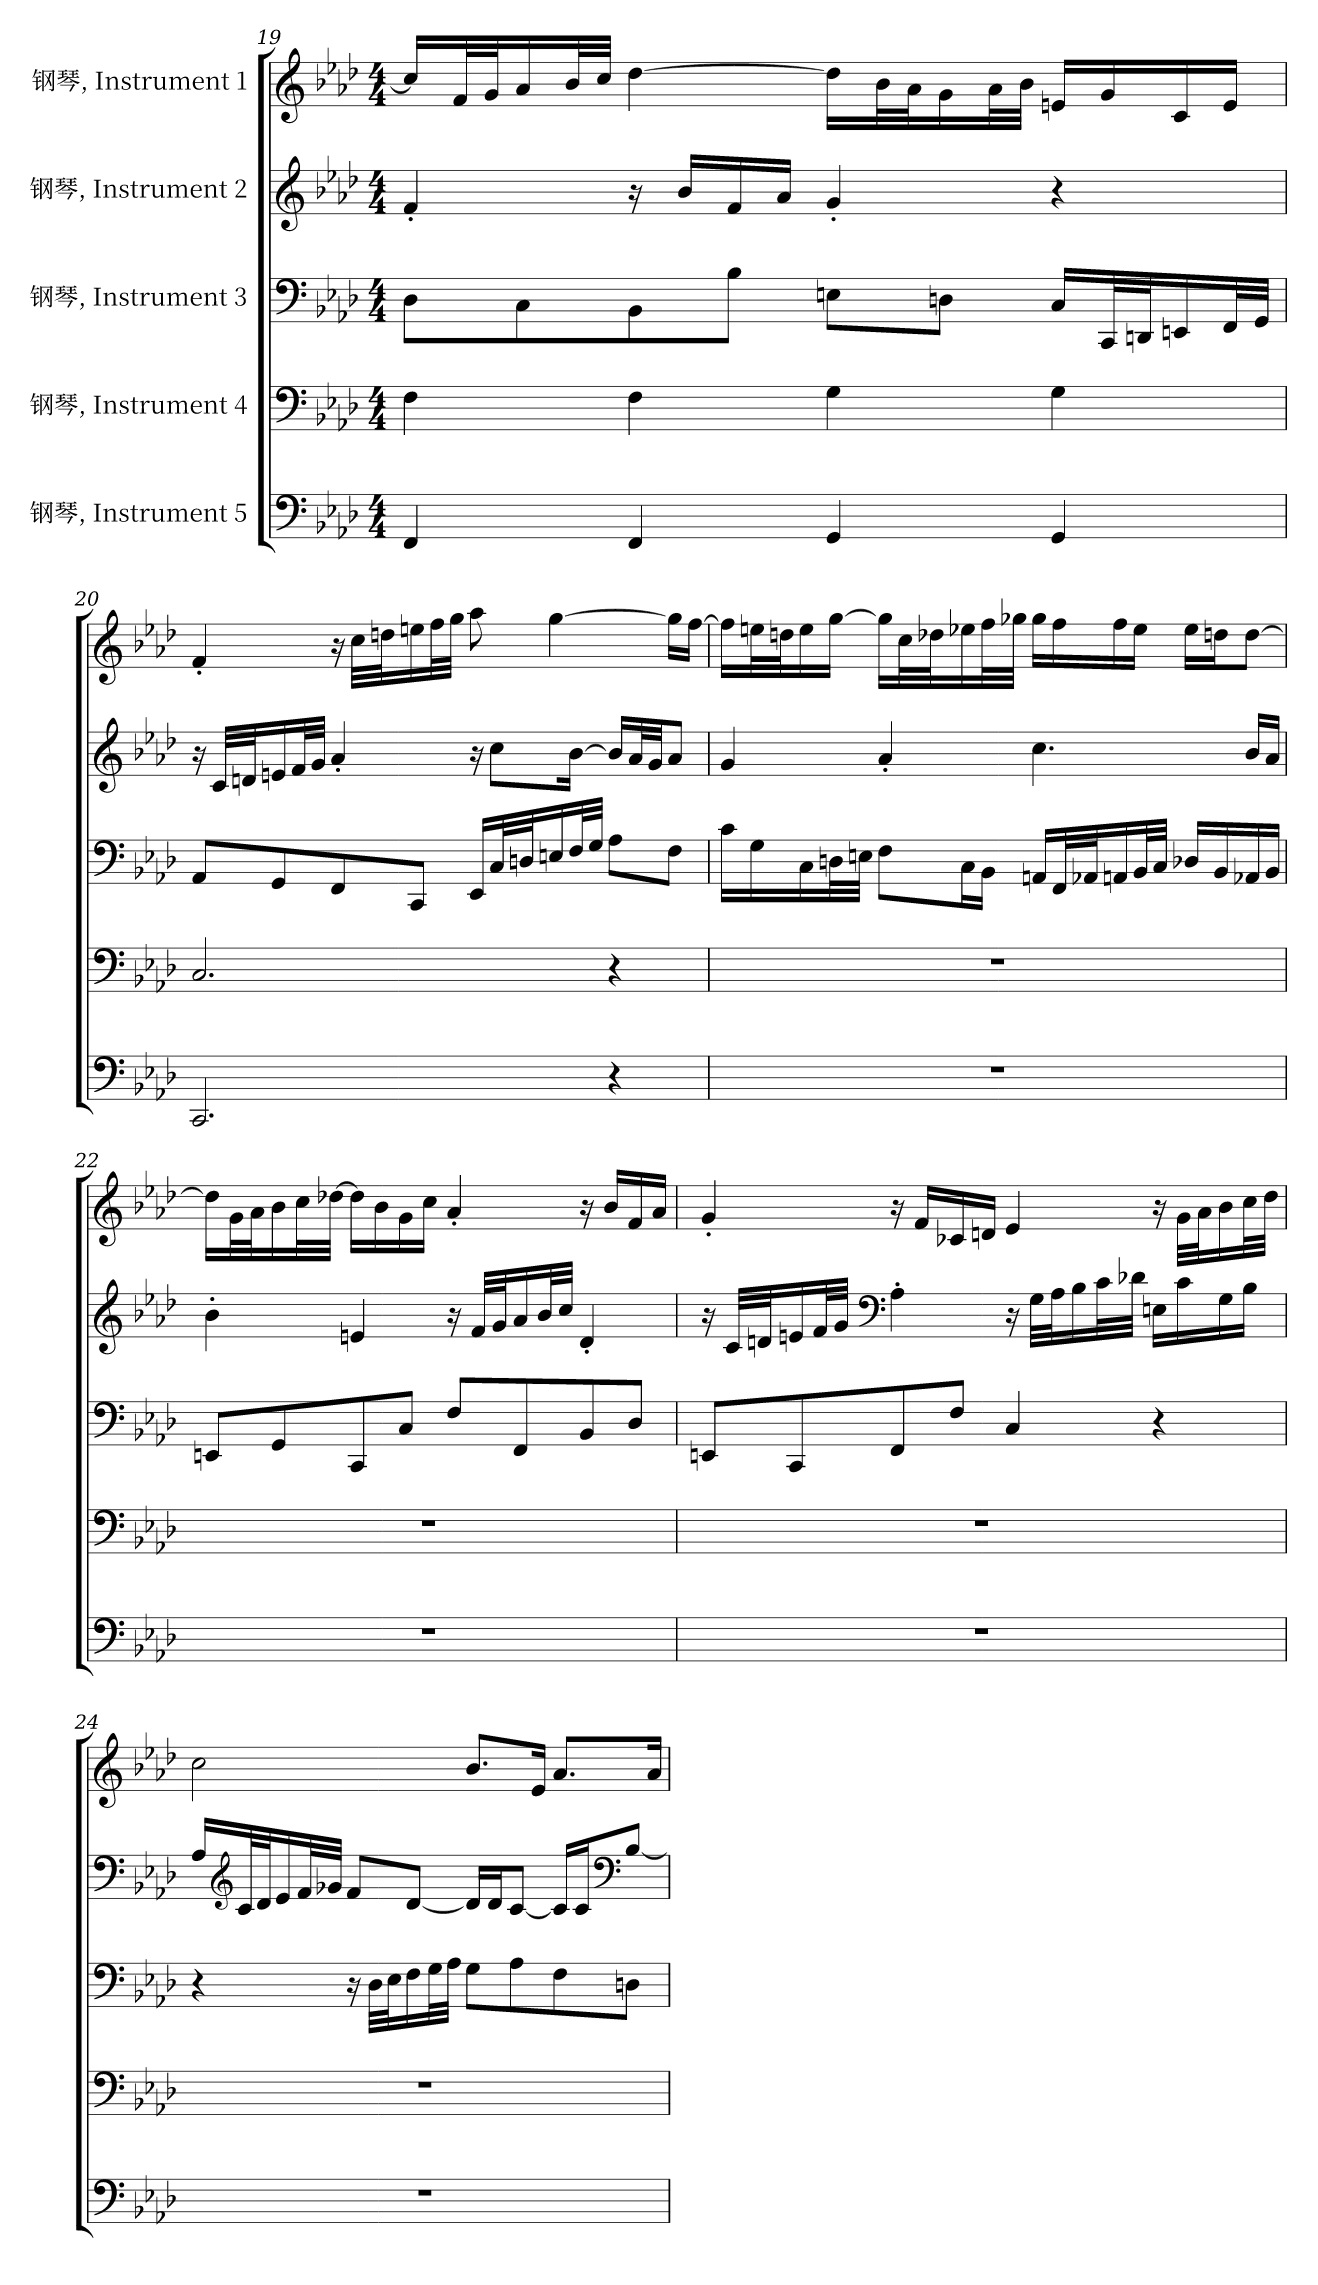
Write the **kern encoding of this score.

**kern	**kern	**kern	**kern	**kern
*part5	*part4	*part3	*part2	*part1
*staff5	*staff4	*staff3	*staff2	*staff1
*I"钢琴, Instrument 5	*I"钢琴, Instrument 4	*I"钢琴, Instrument 3	*I"钢琴, Instrument 2	*I"钢琴, Instrument 1
!!LO:LB:g=z
*clefF4	*clefF4	*clefF4	*clefG2	*clefG2
*k[b-e-a-d-]	*k[b-e-a-d-]	*k[b-e-a-d-]	*k[b-e-a-d-]	*k[b-e-a-d-]
*M4/4	*M4/4	*M4/4	*M4/4	*M4/4
=19	=19	=19	=19	=19
4FF/	4F\	8D-\L	4f'/	16cc/LL]
.	.	.	.	32f/L
.	.	.	.	32g/J
.	.	8C\	.	16a-/
.	.	.	.	32b-/L
.	.	.	.	32cc/JJJ
4FF/	4F\	8BB-\	16r	[4dd-\
.	.	.	16b-/LL	.
.	.	8B-\J	16f/	.
.	.	.	16a-/JJ	.
4GG/	4G\	8En\L	4g'/	16dd-\LL]
.	.	.	.	32b-\L
.	.	.	.	32a-\J
.	.	8Dn\J	.	16g\
.	.	.	.	32a-\L
.	.	.	.	32b-\JJJ
4GG/	4G\	16C/LL	4r	16en/LL
.	.	32CC/L	.	16g/
.	.	32DDn/J	.	.
.	.	16EEn/	.	16c/
.	.	32FF/L	.	16e/JJ
.	.	32GG/JJJ	.	.
!!LO:PB:g=z
=20	=20	=20	=20	=20
2.CC/	2.C/	8AA-/L	16r	4f'/
.	.	.	32c/LLL	.
.	.	.	32dn/J	.
.	.	8GG/	16en/	.
.	.	.	32f/L	.
.	.	.	32g/JJJ	.
.	.	8FF/	4a-'/	16r
.	.	.	.	32cc\LLL
.	.	.	.	32ddn\J
.	.	8CC/J	.	16een\
.	.	.	.	32ff\L
.	.	.	.	32gg\JJJ
.	.	16EE-/LL	16r	8aa-\
.	.	32C/L	8cc\L	.
.	.	32Dn/J	.	.
.	.	16En/	.	[4gg\
.	.	32F/L	[16b-\Jk	.
.	.	32G/JJJ	.	.
4r	4r	8A-\L	16b-/LL]	.
.	.	.	32a-/L	.
.	.	.	32g/JJ	.
.	.	8F\J	8a-/J	16gg\LL]
.	.	.	.	[16ff\JJ
!!LO:LB:g=z
=21	=21	=21	=21	=21
1r	1r	16c\LL	4g/	16ff\LL]
.	.	16G\	.	32een\L
.	.	.	.	32ddn\J
.	.	16C\	.	16ee\
.	.	32Dn\L	.	[16gg\JJ
.	.	32En\JJJ	.	.
.	.	8F\L	4a-'/	16gg\LL]
.	.	.	.	32cc\L
.	.	.	.	32dd-X\J
.	.	16C\L	.	16ee-X\
.	.	16BB-\JJ	.	32ff\L
.	.	.	.	32gg-X\JJJ
.	.	16AAn/LL	4.cc\	16gg-\LL
.	.	32FF/L	.	16ff\
.	.	32AA-X/J	.	.
.	.	16AAn/	.	16ff\
.	.	32BB-/L	.	16ee-\JJ
.	.	32C/JJJ	.	.
.	.	16D-X/LL	.	16ee-\LL
.	.	16BB-/	.	16ddn\J
.	.	16AA-X/	16b-/LL	[8dd\J
.	.	16BB-/JJ	16a-/JJ	.
!!LO:PB:g=z
=22	=22	=22	=22	=22
1r	1r	8EEn/L	4b-'\	16dd\LL]
.	.	.	.	32g\L
.	.	.	.	32a-\J
.	.	8GG/	.	16b-\
.	.	.	.	32cc\L
.	.	.	.	[32dd-X\JJJ
.	.	8CC/	4en/	16dd-\LL]
.	.	.	.	16b-\
.	.	8C/J	.	16g\
.	.	.	.	16cc\JJ
.	.	8F/L	16r	4a-'/
.	.	.	32f/LLL	.
.	.	.	32g/J	.
.	.	8FF/	16a-/	.
.	.	.	32b-/L	.
.	.	.	32cc/JJJ	.
.	.	8BB-/	4d-'/	16r
.	.	.	.	16b-/LL
.	.	8D-/J	.	16f/
.	.	.	.	16a-/JJ
!!LO:LB:g=z
=23	=23	=23	=23	=23
1r	1r	8EEn/L	16r	4g'/
.	.	.	32c/LLL	.
.	.	.	32dn/J	.
.	.	8CC/	16en/	.
.	.	.	32f/L	.
.	.	.	32g/JJJ	.
*	*	*	*clefF4	*
.	.	8FF/	4A-'\	16r
.	.	.	.	16f/LL
.	.	8F/J	.	16c-X/
.	.	.	.	16dn/JJ
.	.	4C/	16r	4e-/
.	.	.	32G\LLL	.
.	.	.	32A-\J	.
.	.	.	16B-\	.
.	.	.	32c\L	.
.	.	.	32d-X\JJJ	.
.	.	4r	16En\LL	16r
.	.	.	16c\	32g\LLL
.	.	.	.	32a-\J
.	.	.	16G\	16b-\
.	.	.	16B-\JJ	32cc\L
.	.	.	.	32dd-\JJJ
!!LO:PB:g=z
=24	=24	=24	=24	=24
1r	1r	4r	16A-/LL	2cc\
*	*	*	*clefG2	*
.	.	.	32c/L	.
.	.	.	32d-/J	.
.	.	.	16e-/	.
.	.	.	32f/L	.
.	.	.	32g-X/JJJ	.
.	.	16r	8f/L	.
.	.	32D-\LLL	.	.
.	.	32E-\J	.	.
.	.	16F\	[8d-/J	.
.	.	32G\L	.	.
.	.	32A-\JJJ	.	.
.	.	8G\L	16d-/LL]	8.b-/L
.	.	.	16d-/J	.
.	.	8A-\	[8c/J	.
.	.	.	.	16e-/Jk
.	.	8F\	16c/LL]	8.a-/L
.	.	.	16c/J	.
*	*	*	*clefF4	*
.	.	8Dn\J	[8B-/J	.
.	.	.	.	16a-/Jk
=	=	=	=	=
*-	*-	*-	*-	*-
